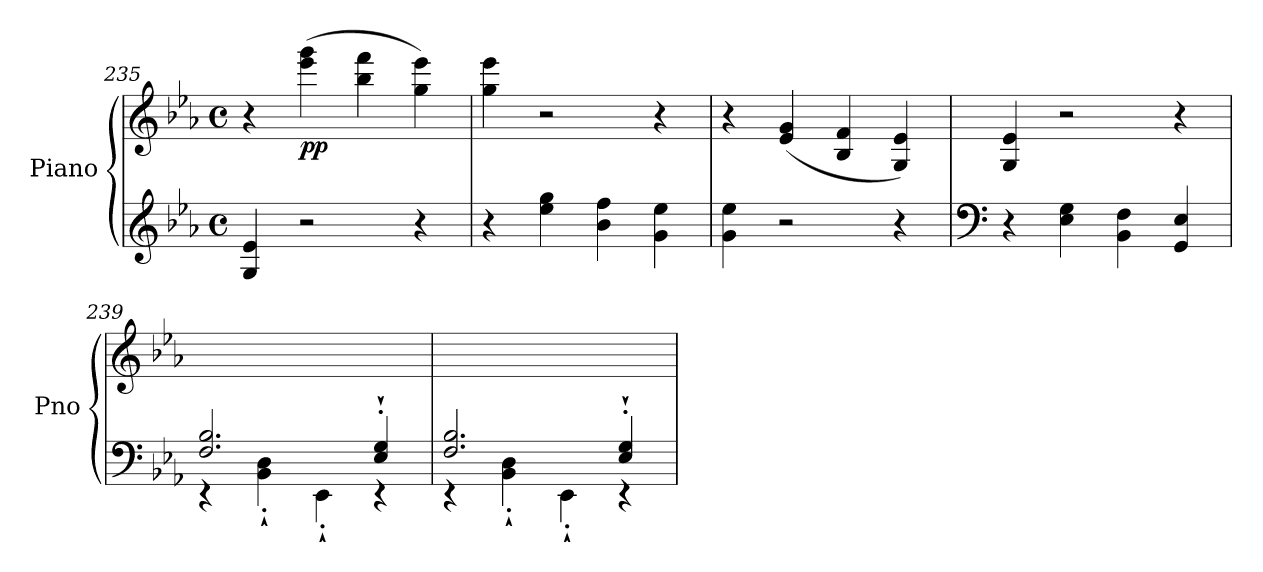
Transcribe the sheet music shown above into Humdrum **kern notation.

**kern	**kern	**dynam
*part1	*part1	*part1
*staff2	*staff1	*staff1/2
*I"Piano	*	*
*I'Pno	*	*
*clefG2	*clefG2	*
*k[b-e-a-]	*k[b-e-a-]	*
*M4/4	*M4/4	*
*met(c)	*met(c)	*
=235	=235	=235
4G/ 4e-/	4r	.
!	!	!LO:DY:b
2r	(>4eee-\ 4ggg\	pp
.	4bb-\ 4fff\	.
4r	4gg\ 4eee-\)	.
!!LO:LB:g=z
=236	=236	=236
4r	4gg\ 4eee-\	.
4ee-\ 4gg\	2r	.
4b-\ 4ff\	.	.
4g\ 4ee-\	4r	.
=237	=237	=237
4g\ 4ee-\	4r	.
2r	(<4e-/ 4g/	.
.	4B-/ 4f/	.
4r	4G/ 4e-/)	.
=238	=238	=238
*clefF4	*	*
4r	4G/ 4e-/	.
4E-\ 4G\	2r	.
4BB-\ 4F\	.	.
4GG/ 4E-/	4r	.
!!LO:PB:g=z
=239	=239	=239
*^	*	*
2.F/ 2.B-/	4rEE	1ryy	.
.	4BB-\'` 4D\'`	.	.
.	4EE-'`\	.	.
4E-/'` 4G/'`	4rEE	.	.
=240	=240	=240	=240
2.F/ 2.B-/	4rEE	1ryy	.
.	4BB-\'` 4D\'`	.	.
.	4EE-'`\	.	.
4E-/'` 4G/'`	4rEE	.	.
*v	*v	*	*
=	=	=
*-	*-	*-
